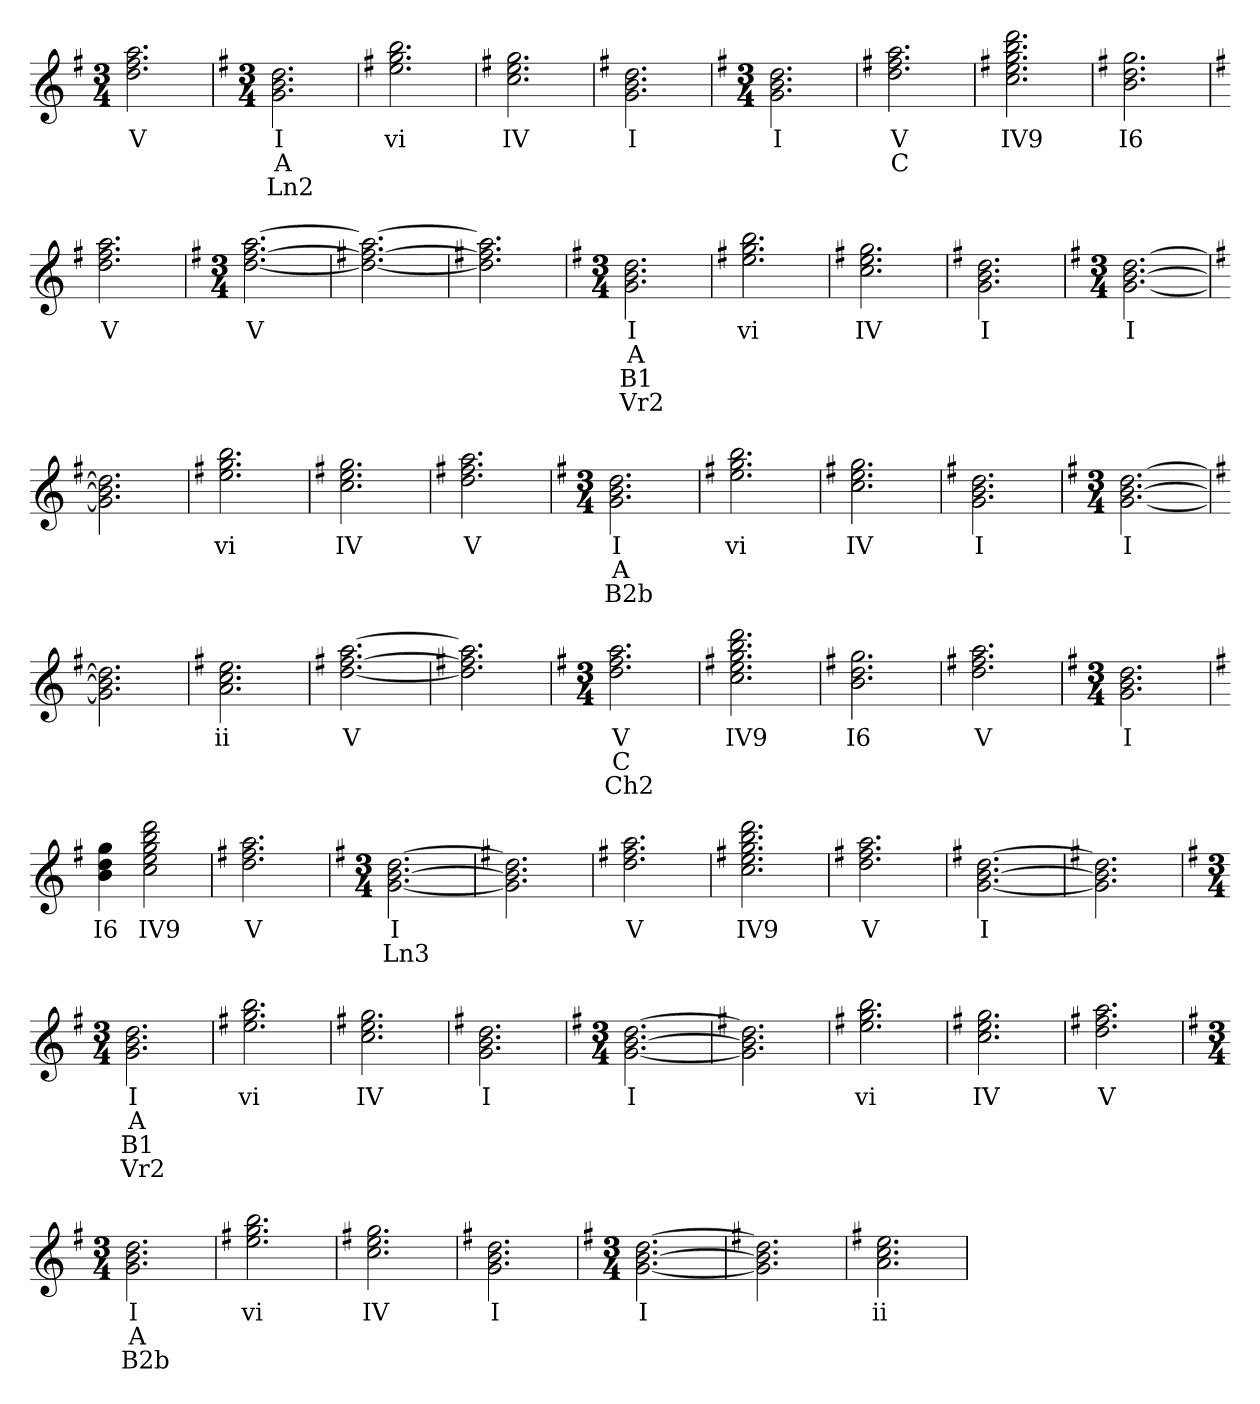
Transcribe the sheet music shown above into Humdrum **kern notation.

**kern	**text	**text	**text	**text
*part1	*part1	*part1	*part1	*part1
*staff1	*staff1	*staff1	*staff1	*staff1
*k[f#]	*	*	*	*
*G:	*	*	*	*
*M3/4	*	*	*	*
=	=	=	=	=
2.dd 2.ff# 2.aa	V	.	.	.
=	=	=	=	=
*k[f#]	*	*	*	*
*G:	*	*	*	*
*M3/4	*	*	*	*
2.g 2.b 2.dd	I	A	Ln2	.
=	=	=	=	=
*k[f#]	*	*	*	*
*G:	*	*	*	*
2.ee 2.gg 2.bb	vi	.	.	.
=	=	=	=	=
*k[f#]	*	*	*	*
*G:	*	*	*	*
2.cc 2.ee 2.gg	IV	.	.	.
=	=	=	=	=
*k[f#]	*	*	*	*
*G:	*	*	*	*
2.g 2.b 2.dd	I	.	.	.
=	=	=	=	=
*k[f#]	*	*	*	*
*G:	*	*	*	*
*M3/4	*	*	*	*
2.g 2.b 2.dd	I	.	.	.
=	=	=	=	=
*k[f#]	*	*	*	*
*G:	*	*	*	*
2.dd 2.ff# 2.aa	V	C	.	.
=	=	=	=	=
*k[f#]	*	*	*	*
*G:	*	*	*	*
2.cc 2.ee 2.gg 2.bb 2.ddd	IV9	.	.	.
=	=	=	=	=
*k[f#]	*	*	*	*
*G:	*	*	*	*
2.b 2.dd 2.gg	I6	.	.	.
=	=	=	=	=
*k[f#]	*	*	*	*
*G:	*	*	*	*
2.dd 2.ff# 2.aa	V	.	.	.
=	=	=	=	=
*k[f#]	*	*	*	*
*G:	*	*	*	*
*M3/4	*	*	*	*
[2.dd [2.ff# [2.aa	V	.	.	.
=	=	=	=	=
*k[f#]	*	*	*	*
*G:	*	*	*	*
2.dd_ 2.ff#_ 2.aa_	.	.	.	.
=	=	=	=	=
*k[f#]	*	*	*	*
*G:	*	*	*	*
2.dd] 2.ff#] 2.aa]	.	.	.	.
=	=	=	=	=
*k[f#]	*	*	*	*
*G:	*	*	*	*
*M3/4	*	*	*	*
2.g 2.b 2.dd	I	A	B1	Vr2
=	=	=	=	=
*k[f#]	*	*	*	*
*G:	*	*	*	*
2.ee 2.gg 2.bb	vi	.	.	.
=	=	=	=	=
*k[f#]	*	*	*	*
*G:	*	*	*	*
2.cc 2.ee 2.gg	IV	.	.	.
=	=	=	=	=
*k[f#]	*	*	*	*
*G:	*	*	*	*
2.g 2.b 2.dd	I	.	.	.
=	=	=	=	=
*k[f#]	*	*	*	*
*G:	*	*	*	*
*M3/4	*	*	*	*
[2.g [2.b [2.dd	I	.	.	.
=	=	=	=	=
*k[f#]	*	*	*	*
*G:	*	*	*	*
2.g] 2.b] 2.dd]	.	.	.	.
=	=	=	=	=
*k[f#]	*	*	*	*
*G:	*	*	*	*
2.ee 2.gg 2.bb	vi	.	.	.
=	=	=	=	=
*k[f#]	*	*	*	*
*G:	*	*	*	*
2.cc 2.ee 2.gg	IV	.	.	.
=	=	=	=	=
*k[f#]	*	*	*	*
*G:	*	*	*	*
2.dd 2.ff# 2.aa	V	.	.	.
=	=	=	=	=
*k[f#]	*	*	*	*
*G:	*	*	*	*
*M3/4	*	*	*	*
2.g 2.b 2.dd	I	A	B2b	.
=	=	=	=	=
*k[f#]	*	*	*	*
*G:	*	*	*	*
2.ee 2.gg 2.bb	vi	.	.	.
=	=	=	=	=
*k[f#]	*	*	*	*
*G:	*	*	*	*
2.cc 2.ee 2.gg	IV	.	.	.
=	=	=	=	=
*k[f#]	*	*	*	*
*G:	*	*	*	*
2.g 2.b 2.dd	I	.	.	.
=	=	=	=	=
*k[f#]	*	*	*	*
*G:	*	*	*	*
*M3/4	*	*	*	*
[2.g [2.b [2.dd	I	.	.	.
=	=	=	=	=
*k[f#]	*	*	*	*
*G:	*	*	*	*
2.g] 2.b] 2.dd]	.	.	.	.
=	=	=	=	=
*k[f#]	*	*	*	*
*G:	*	*	*	*
2.a 2.cc 2.ee	ii	.	.	.
=	=	=	=	=
*k[f#]	*	*	*	*
*G:	*	*	*	*
[2.dd [2.ff# [2.aa	V	.	.	.
=	=	=	=	=
*k[f#]	*	*	*	*
*G:	*	*	*	*
2.dd] 2.ff#] 2.aa]	.	.	.	.
=	=	=	=	=
*k[f#]	*	*	*	*
*G:	*	*	*	*
*M3/4	*	*	*	*
2.dd 2.ff# 2.aa	V	C	Ch2	.
=	=	=	=	=
*k[f#]	*	*	*	*
*G:	*	*	*	*
2.cc 2.ee 2.gg 2.bb 2.ddd	IV9	.	.	.
=	=	=	=	=
*k[f#]	*	*	*	*
*G:	*	*	*	*
2.b 2.dd 2.gg	I6	.	.	.
=	=	=	=	=
*k[f#]	*	*	*	*
*G:	*	*	*	*
2.dd 2.ff# 2.aa	V	.	.	.
=	=	=	=	=
*k[f#]	*	*	*	*
*G:	*	*	*	*
*M3/4	*	*	*	*
2.g 2.b 2.dd	I	.	.	.
=	=	=	=	=
*k[f#]	*	*	*	*
*G:	*	*	*	*
4b 4dd 4gg	I6	.	.	.
2cc 2ee 2gg 2bb 2ddd	IV9	.	.	.
=	=	=	=	=
*k[f#]	*	*	*	*
*G:	*	*	*	*
2.dd 2.ff# 2.aa	V	.	.	.
=	=	=	=	=
*k[f#]	*	*	*	*
*G:	*	*	*	*
*M3/4	*	*	*	*
[2.g [2.b [2.dd	I	Ln3	.	.
=	=	=	=	=
*k[f#]	*	*	*	*
*G:	*	*	*	*
2.g] 2.b] 2.dd]	.	.	.	.
=	=	=	=	=
*k[f#]	*	*	*	*
*G:	*	*	*	*
2.dd 2.ff# 2.aa	V	.	.	.
=	=	=	=	=
*k[f#]	*	*	*	*
*G:	*	*	*	*
2.cc 2.ee 2.gg 2.bb 2.ddd	IV9	.	.	.
=	=	=	=	=
*k[f#]	*	*	*	*
*G:	*	*	*	*
2.dd 2.ff# 2.aa	V	.	.	.
=	=	=	=	=
*k[f#]	*	*	*	*
*G:	*	*	*	*
[2.g [2.b [2.dd	I	.	.	.
=	=	=	=	=
*k[f#]	*	*	*	*
*G:	*	*	*	*
2.g] 2.b] 2.dd]	.	.	.	.
=	=	=	=	=
*k[f#]	*	*	*	*
*G:	*	*	*	*
*M3/4	*	*	*	*
2.g 2.b 2.dd	I	A	B1	Vr2
=	=	=	=	=
*k[f#]	*	*	*	*
*G:	*	*	*	*
2.ee 2.gg 2.bb	vi	.	.	.
=	=	=	=	=
*k[f#]	*	*	*	*
*G:	*	*	*	*
2.cc 2.ee 2.gg	IV	.	.	.
=	=	=	=	=
*k[f#]	*	*	*	*
*G:	*	*	*	*
2.g 2.b 2.dd	I	.	.	.
=	=	=	=	=
*k[f#]	*	*	*	*
*G:	*	*	*	*
*M3/4	*	*	*	*
[2.g [2.b [2.dd	I	.	.	.
=	=	=	=	=
*k[f#]	*	*	*	*
*G:	*	*	*	*
2.g] 2.b] 2.dd]	.	.	.	.
=	=	=	=	=
*k[f#]	*	*	*	*
*G:	*	*	*	*
2.ee 2.gg 2.bb	vi	.	.	.
=	=	=	=	=
*k[f#]	*	*	*	*
*G:	*	*	*	*
2.cc 2.ee 2.gg	IV	.	.	.
=	=	=	=	=
*k[f#]	*	*	*	*
*G:	*	*	*	*
2.dd 2.ff# 2.aa	V	.	.	.
=	=	=	=	=
*k[f#]	*	*	*	*
*G:	*	*	*	*
*M3/4	*	*	*	*
2.g 2.b 2.dd	I	A	B2b	.
=	=	=	=	=
*k[f#]	*	*	*	*
*G:	*	*	*	*
2.ee 2.gg 2.bb	vi	.	.	.
=	=	=	=	=
*k[f#]	*	*	*	*
*G:	*	*	*	*
2.cc 2.ee 2.gg	IV	.	.	.
=	=	=	=	=
*k[f#]	*	*	*	*
*G:	*	*	*	*
2.g 2.b 2.dd	I	.	.	.
=	=	=	=	=
*k[f#]	*	*	*	*
*G:	*	*	*	*
*M3/4	*	*	*	*
[2.g [2.b [2.dd	I	.	.	.
=	=	=	=	=
*k[f#]	*	*	*	*
*G:	*	*	*	*
2.g] 2.b] 2.dd]	.	.	.	.
=	=	=	=	=
*k[f#]	*	*	*	*
*G:	*	*	*	*
2.a 2.cc 2.ee	ii	.	.	.
=	=	=	=	=
*-	*-	*-	*-	*-
